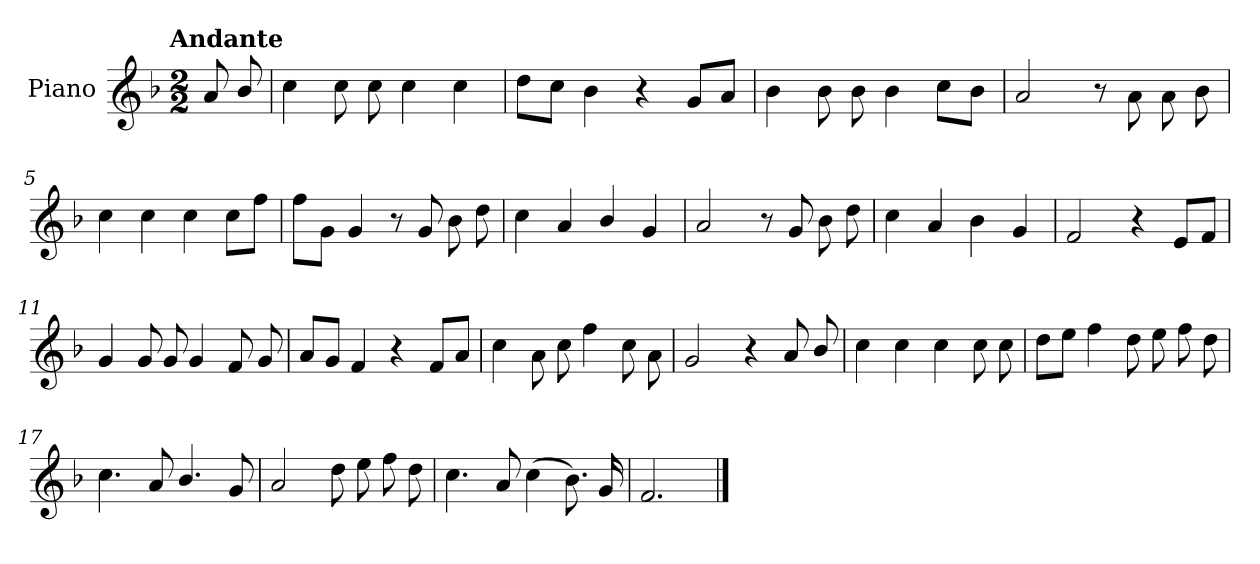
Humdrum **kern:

**kern
*part1
*staff1
*I"Piano
*I'Pno.
*clefG2
*k[b-]
!!LO:TX:omd:t=Andante
*M2/2
*MM92
=
8a/
8b-/
=1
4cc\
8cc\
8cc\
4cc\
4cc\
=2
8dd\L
8cc\J
4b-\
4r
8g/L
8a/J
=3
4b-\
8b-\
8b-\
4b-\
8cc\L
8b-\J
!!LO:LB:g=z
=4
2a/
8r
8a\
8a\
8b-\
=5
4cc\
4cc\
4cc\
8cc\L
8ff\J
=6
8ff\L
8g\J
4g/
8r
8g/
8b-\
8dd\
=7
4cc\
4a/
4b-/
4g/
=8
2a/
8r
8g/
8b-\
8dd\
!!LO:LB:g=z
=9
4cc\
4a/
4b-\
4g/
=10
2f/
4r
8e/L
8f/J
=11
4g/
8g/
8g/
4g/
8f/
8g/
=12
8a/L
8g/J
4f/
4r
8f/L
8a/J
!!LO:LB:g=z
=13
4cc\
8a\
8cc\
4ff\
8cc\
8a\
=14
2g/
4r
8a/
8b-/
=15
4cc\
4cc\
4cc\
8cc\
8cc\
=16
8dd\L
8ee\J
4ff\
8dd\
8ee\
8ff\
8dd\
!!LO:LB:g=z
=17
4.cc\
8a/
4.b-/
8g/
=18
2a/
8dd\
8ee\
8ff\
8dd\
=19
4.cc\
8a/
(>4cc\
8.b-\)
16g/
=20
2.f/
==
*-
